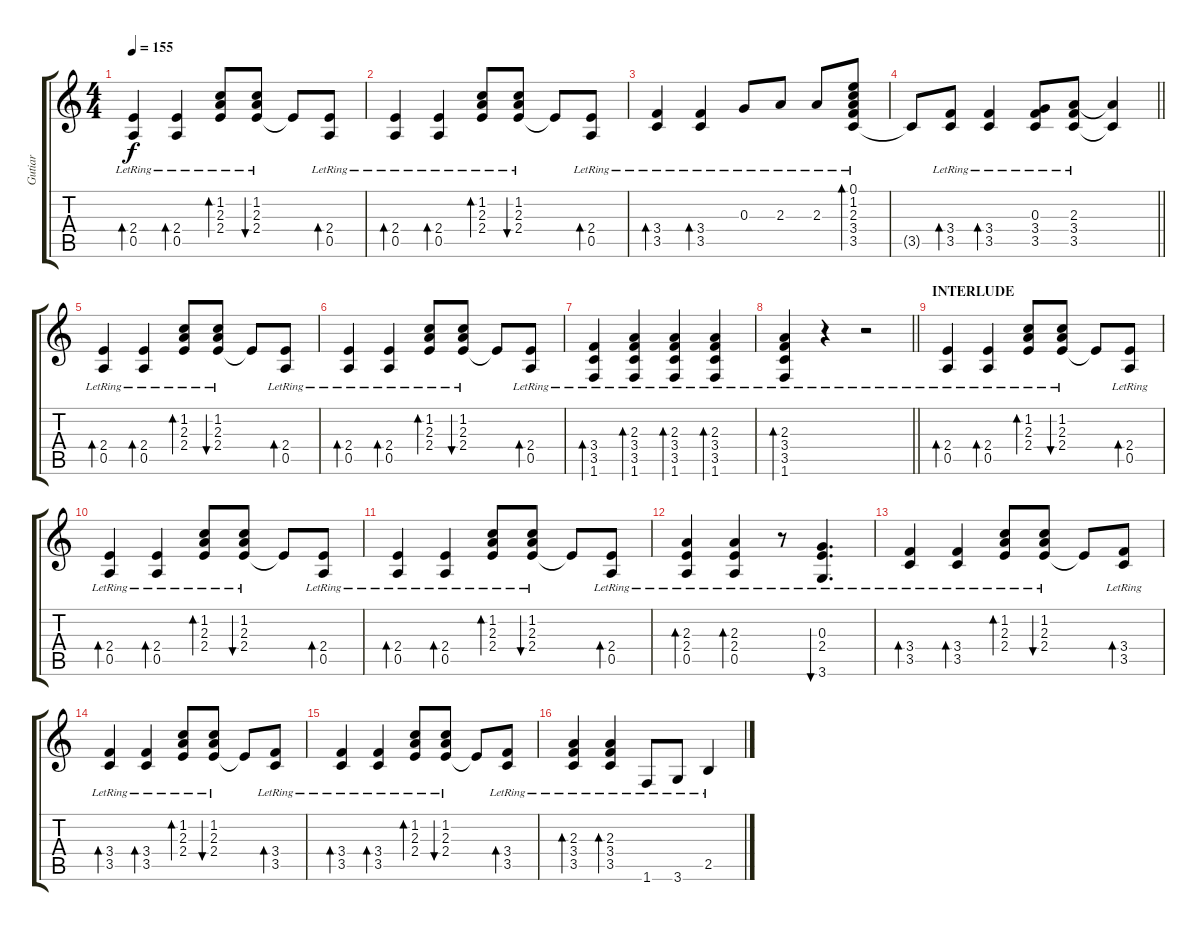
\track ("Gutiar" "Gutiar") {instrument acousticguitarsteel}
\staff {score tabs}
\tuning (E4 B3 G3 D3 A2 E2) {hide}
\ts (4 4)
\tempo 155
\clef g2
\ks c
(2.4{lr} 0.5{lr}).4{bd 60 dy f} (2.4{lr} 0.5{lr}).4{bd 60} (1.2{lr} 2.3{lr} 2.4{lr}).8{bd 60} (1.2{lr} 2.3{lr} 2.4{lr}).8{bu 60} 2.4{t}.8 (2.4{lr} 0.5{lr}).8{bd 60} |
(2.4{lr} 0.5{lr}).4{bd 60} (2.4{lr} 0.5{lr}).4{bd 60} (1.2{lr} 2.3{lr} 2.4{lr}).8{bd 60} (1.2{lr} 2.3{lr} 2.4{lr}).8{bu 60} 2.4{t}.8 (2.4{lr} 0.5{lr}).8{bd 60} |
(3.4{lr} 3.5{lr}).4{bd 60} (3.4{lr} 3.5{lr}).4{bd 60} 0.3{lr}.8 2.3{lr}.8 2.3{lr}.8 (0.1{lr} 1.2{lr} 2.3{lr} 3.4{lr} 3.5{lr}).8{bd 60} |
\barLineRight lightlight
3.5{t}.8 (3.4{lr} 3.5{lr}).8{bd 60} (3.4{lr} 3.5{lr}).4{bd 60} (0.3{lr} 3.4{lr} 3.5{lr}).8 (2.3{lr} 3.4{lr} 3.5{lr}).8 (2.3{t} 3.5{t}).4 |
(2.4{lr} 0.5{lr}).4{bd 60} (2.4{lr} 0.5{lr}).4{bd 60} (1.2{lr} 2.3{lr} 2.4{lr}).8{bd 60} (1.2{lr} 2.3{lr} 2.4{lr}).8{bu 60} 2.4{t}.8 (2.4{lr} 0.5{lr}).8{bd 60} |
(2.4{lr} 0.5{lr}).4{bd 60} (2.4{lr} 0.5{lr}).4{bd 60} (1.2{lr} 2.3{lr} 2.4{lr}).8{bd 60} (1.2{lr} 2.3{lr} 2.4{lr}).8{bu 60} 2.4{t}.8 (2.4{lr} 0.5{lr}).8{bd 60} |
(3.4{lr} 3.5{lr} 1.6{lr}).4{bd 60} (2.3{lr} 3.4{lr} 3.5{lr} 1.6{lr}).4{bd 60} (2.3{lr} 3.4{lr} 3.5{lr} 1.6{lr}).4{bd 60} (2.3{lr} 3.4{lr} 3.5{lr} 1.6{lr}).4{bd 60} |
\barLineRight lightlight
(2.3{lr} 3.4{lr} 3.5{lr} 1.6{lr}).4{bd 60} r.4 r.2 |
\section ("" "INTERLUDE")
(2.4{lr} 0.5{lr}).4{bd 60} (2.4{lr} 0.5{lr}).4{bd 60} (1.2{lr} 2.3{lr} 2.4{lr}).8{bd 60} (1.2{lr} 2.3{lr} 2.4{lr}).8{bu 60} 2.4{t}.8 (2.4{lr} 0.5{lr}).8{bd 60} |
(2.4{lr} 0.5{lr}).4{bd 60} (2.4{lr} 0.5{lr}).4{bd 60} (1.2{lr} 2.3{lr} 2.4{lr}).8{bd 60} (1.2{lr} 2.3{lr} 2.4{lr}).8{bu 60} 2.4{t}.8 (2.4{lr} 0.5{lr}).8{bd 60} |
(2.4{lr} 0.5{lr}).4{bd 60} (2.4{lr} 0.5{lr}).4{bd 60} (1.2{lr} 2.3{lr} 2.4{lr}).8{bd 60} (1.2{lr} 2.3{lr} 2.4{lr}).8{bu 60} 2.4{t}.8 (2.4{lr} 0.5{lr}).8{bd 60} |
(2.3{lr} 2.4{lr} 0.5{lr}).4{bd 60} (2.3{lr} 2.4{lr} 0.5{lr}).4{bd 60} r.8 (0.3{lr} 2.4{lr} 3.6{lr}).4{d bu 60} |
(3.4{lr} 3.5{lr}).4{bd 60} (3.4{lr} 3.5{lr}).4{bd 60} (1.2{lr} 2.3{lr} 2.4{lr}).8{bd 60} (1.2{lr} 2.3{lr} 2.4{lr}).8{bu 60} 2.4{t}.8 (3.4{lr} 3.5{lr}).8{bd 60} |
(3.4{lr} 3.5{lr}).4{bd 60} (3.4{lr} 3.5{lr}).4{bd 60} (1.2{lr} 2.3{lr} 2.4{lr}).8{bd 60} (1.2{lr} 2.3{lr} 2.4{lr}).8{bu 60} 2.4{t}.8 (3.4{lr} 3.5{lr}).8{bd 60} |
(3.4{lr} 3.5{lr}).4{bd 60} (3.4{lr} 3.5{lr}).4{bd 60} (1.2{lr} 2.3{lr} 2.4{lr}).8{bd 60} (1.2{lr} 2.3{lr} 2.4{lr}).8{bu 60} 2.4{t}.8 (3.4{lr} 3.5{lr}).8{bd 60} |
(2.3{lr} 3.4{lr} 3.5{lr}).4{bd 60} (2.3{lr} 3.4{lr} 3.5{lr}).4{bd 60} 1.6{lr}.8 3.6{lr}.8 2.5{lr}.4
